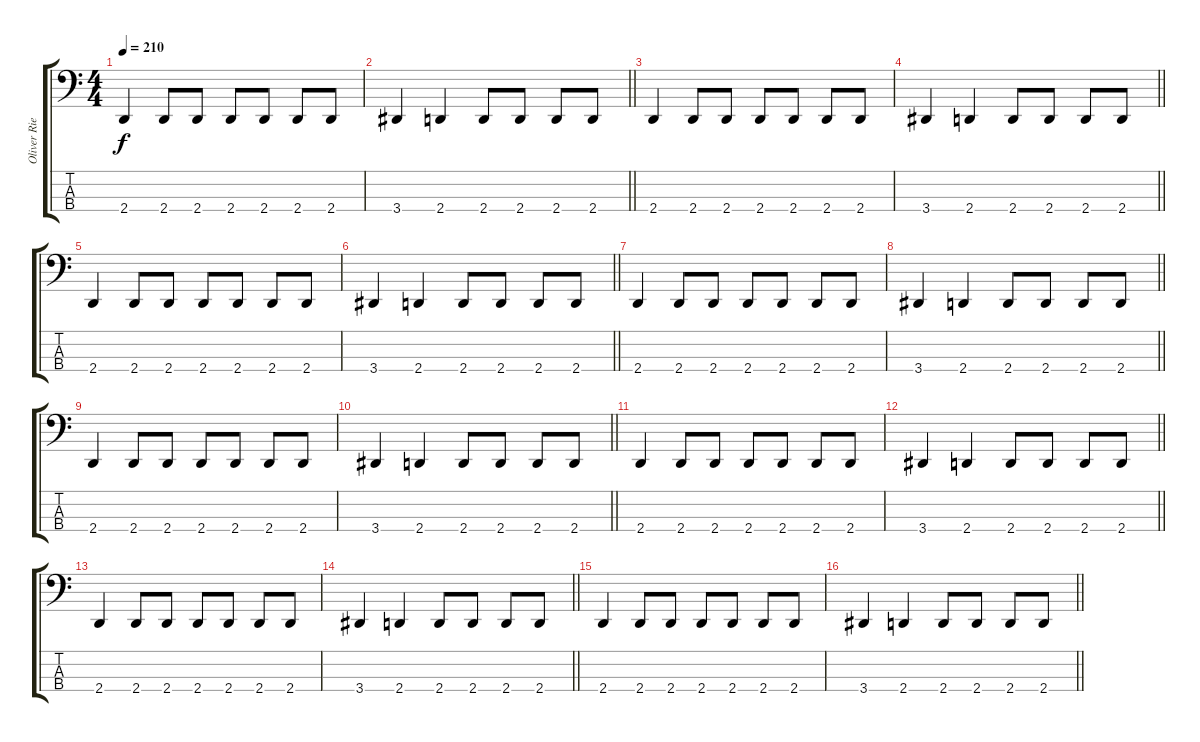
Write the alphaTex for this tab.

\track ("Oliver Riedel" "Oliver Rie") {instrument electricbassfinger}
\staff {score tabs}
\tuning (E2 C2 G1 C1) {hide}
\ts (4 4)
\tempo 210
\clef f4
\ks c
2.4.4{dy f volume 12} 2.4.8 2.4.8 2.4.8 2.4.8 2.4.8 2.4.8 |
\barLineRight lightlight
3.4.4 2.4.4 2.4.8 2.4.8 2.4.8 2.4.8 |
2.4.4 2.4.8 2.4.8 2.4.8 2.4.8 2.4.8 2.4.8 |
\barLineRight lightlight
3.4.4 2.4.4 2.4.8 2.4.8 2.4.8 2.4.8 |
2.4.4 2.4.8 2.4.8 2.4.8 2.4.8 2.4.8 2.4.8 |
\barLineRight lightlight
3.4.4 2.4.4 2.4.8 2.4.8 2.4.8 2.4.8 |
2.4.4 2.4.8 2.4.8 2.4.8 2.4.8 2.4.8 2.4.8 |
\barLineRight lightlight
3.4.4 2.4.4 2.4.8 2.4.8 2.4.8 2.4.8 |
2.4.4 2.4.8 2.4.8 2.4.8 2.4.8 2.4.8 2.4.8 |
\barLineRight lightlight
3.4.4 2.4.4 2.4.8 2.4.8 2.4.8 2.4.8 |
2.4.4 2.4.8 2.4.8 2.4.8 2.4.8 2.4.8 2.4.8 |
\barLineRight lightlight
3.4.4 2.4.4 2.4.8 2.4.8 2.4.8 2.4.8 |
2.4.4 2.4.8 2.4.8 2.4.8 2.4.8 2.4.8 2.4.8 |
\barLineRight lightlight
3.4.4 2.4.4 2.4.8 2.4.8 2.4.8 2.4.8 |
2.4.4 2.4.8 2.4.8 2.4.8 2.4.8 2.4.8 2.4.8 |
\barLineRight lightlight
3.4.4 2.4.4 2.4.8 2.4.8 2.4.8 2.4.8
